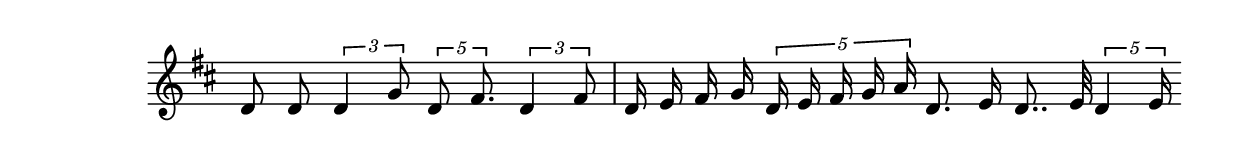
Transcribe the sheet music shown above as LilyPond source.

#(ly:set-option 'midi-extension "mid")
\version "2.12.3"
\include "english.ly"
\header{
title = ""
composer = ""
}
%{
SS S-m S-G-- S-G | SRGm SRGmP S--R S------R  S---R


%}
melody = {
\once \override Staff.TimeSignature #'stencil = ##f
\clef treble
\key c \major
\autoBeamOn
\cadenzaOn


   c'8 c'8   \times 2/3{ c'4 f'8 }    \times 4/5{ c'8 e'8. }    \times 2/3{ c'4 e'8 }  \bar "|"      c'16 d'16 e'16 f'16      \times 4/5{ c'16 d'16 e'16 f'16 g'16 }    c'8. d'16   c'8.. d'32   \times 4/5{ c'4 d'16 } 

}


text = \lyricmode {

}

\score{
\transpose c' d'
<<
\new Voice = "one" {
\melody
}
\new Lyrics \lyricsto "one" \text
>>
\layout {
\context {
\Score
\remove "Bar_number_engraver"
}
}
\midi {
\context {
\Score
tempoWholesPerMinute = #(ly:make-moment 200 4)
}
}
}